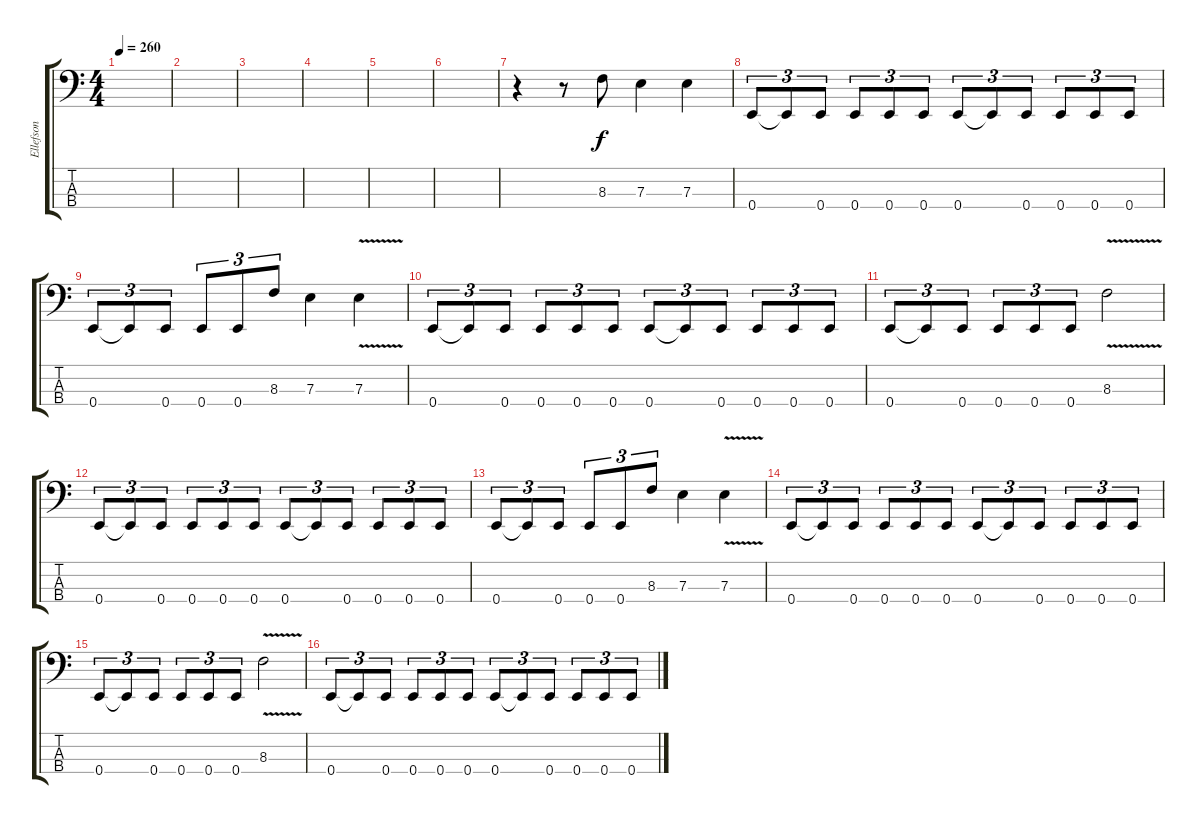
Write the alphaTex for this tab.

\track ("Ellefson" "Ellefson") {instrument electricbasspick}
\staff {score tabs}
\tuning (G2 D2 A1 E1) {hide}
\ts (4 4)
\tempo 260
\clef f4
\ks c
|
|
|
|
|
|
r.4 r.8 8.3.8 7.3.4 7.3.4 |
0.4.8{tu (3 2)} 0.4{t}.8{tu (3 2)} 0.4.8{tu (3 2)} 0.4.8{tu (3 2)} 0.4.8{tu (3 2)} 0.4.8{tu (3 2)} 0.4.8{tu (3 2)} 0.4{t}.8{tu (3 2)} 0.4.8{tu (3 2)} 0.4.8{tu (3 2)} 0.4.8{tu (3 2)} 0.4.8{tu (3 2)} |
0.4.8{tu (3 2)} 0.4{t}.8{tu (3 2)} 0.4.8{tu (3 2)} 0.4.8{tu (3 2)} 0.4.8{tu (3 2)} 8.3.8{tu (3 2)} 7.3.4 7.3{v}.4 |
0.4.8{tu (3 2)} 0.4{t}.8{tu (3 2)} 0.4.8{tu (3 2)} 0.4.8{tu (3 2)} 0.4.8{tu (3 2)} 0.4.8{tu (3 2)} 0.4.8{tu (3 2)} 0.4{t}.8{tu (3 2)} 0.4.8{tu (3 2)} 0.4.8{tu (3 2)} 0.4.8{tu (3 2)} 0.4.8{tu (3 2)} |
0.4.8{tu (3 2)} 0.4{t}.8{tu (3 2)} 0.4.8{tu (3 2)} 0.4.8{tu (3 2)} 0.4.8{tu (3 2)} 0.4.8{tu (3 2)} 8.3{v}.2 |
0.4.8{tu (3 2)} 0.4{t}.8{tu (3 2)} 0.4.8{tu (3 2)} 0.4.8{tu (3 2)} 0.4.8{tu (3 2)} 0.4.8{tu (3 2)} 0.4.8{tu (3 2)} 0.4{t}.8{tu (3 2)} 0.4.8{tu (3 2)} 0.4.8{tu (3 2)} 0.4.8{tu (3 2)} 0.4.8{tu (3 2)} |
0.4.8{tu (3 2)} 0.4{t}.8{tu (3 2)} 0.4.8{tu (3 2)} 0.4.8{tu (3 2)} 0.4.8{tu (3 2)} 8.3.8{tu (3 2)} 7.3.4 7.3{v}.4 |
0.4.8{tu (3 2)} 0.4{t}.8{tu (3 2)} 0.4.8{tu (3 2)} 0.4.8{tu (3 2)} 0.4.8{tu (3 2)} 0.4.8{tu (3 2)} 0.4.8{tu (3 2)} 0.4{t}.8{tu (3 2)} 0.4.8{tu (3 2)} 0.4.8{tu (3 2)} 0.4.8{tu (3 2)} 0.4.8{tu (3 2)} |
0.4.8{tu (3 2)} 0.4{t}.8{tu (3 2)} 0.4.8{tu (3 2)} 0.4.8{tu (3 2)} 0.4.8{tu (3 2)} 0.4.8{tu (3 2)} 8.3{v}.2 |
0.4.8{tu (3 2)} 0.4{t}.8{tu (3 2)} 0.4.8{tu (3 2)} 0.4.8{tu (3 2)} 0.4.8{tu (3 2)} 0.4.8{tu (3 2)} 0.4.8{tu (3 2)} 0.4{t}.8{tu (3 2)} 0.4.8{tu (3 2)} 0.4.8{tu (3 2)} 0.4.8{tu (3 2)} 0.4.8{tu (3 2)}
